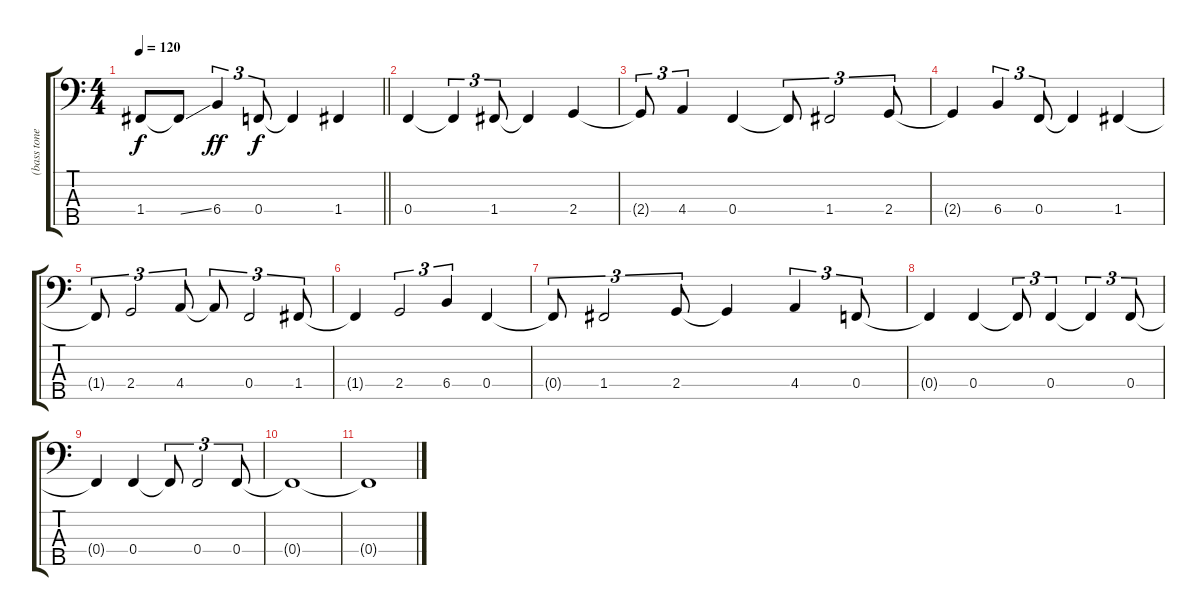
\track ("(bass tone)" "(bass tone") {instrument electricbasspick}
\staff {score tabs}
\tuning (Ab2 Eb2 Bb1 F1 C1) {hide}
\ts (4 4)
\tempo 120
\clef f4
\barLineRight lightlight
\ks c
1.4{t}.8{dy f} 1.4{ss t}.8 6.4.4{tu (3 2) dy ff} 0.4.8{tu (3 2) dy f} 0.4{t}.4 1.4.4 |
0.4.4 0.4{t}.4{tu (3 2)} 1.4.8{tu (3 2)} 1.4{t}.4 2.4.4 |
2.4{t}.8{tu (3 2)} 4.4.4{tu (3 2)} 0.4.4 0.4{t}.8{tu (3 2)} 1.4.2{tu (3 2)} 2.4.8{tu (3 2)} |
2.4{t}.4 6.4.4{tu (3 2)} 0.4.8{tu (3 2)} 0.4{t}.4 1.4.4 |
1.4{t}.8{tu (3 2)} 2.4.2{tu (3 2)} 4.4.8{tu (3 2)} 4.4{t}.8{tu (3 2)} 0.4.2{tu (3 2)} 1.4.8{tu (3 2)} |
1.4{t}.4 2.4.2{tu (3 2)} 6.4.4{tu (3 2)} 0.4.4 |
0.4{t}.8{tu (3 2)} 1.4.2{tu (3 2)} 2.4.8{tu (3 2)} 2.4{t}.4 4.4.4{tu (3 2)} 0.4.8{tu (3 2)} |
0.4{t}.4 0.4.4 0.4{t}.8{tu (3 2)} 0.4.4{tu (3 2)} 0.4{t}.4{tu (3 2)} 0.4.8{tu (3 2)} |
0.4{t}.4 0.4.4 0.4{t}.8{tu (3 2)} 0.4.2{tu (3 2)} 0.4.8{tu (3 2)} |
0.4{t}.1 |
0.4{t}.1
